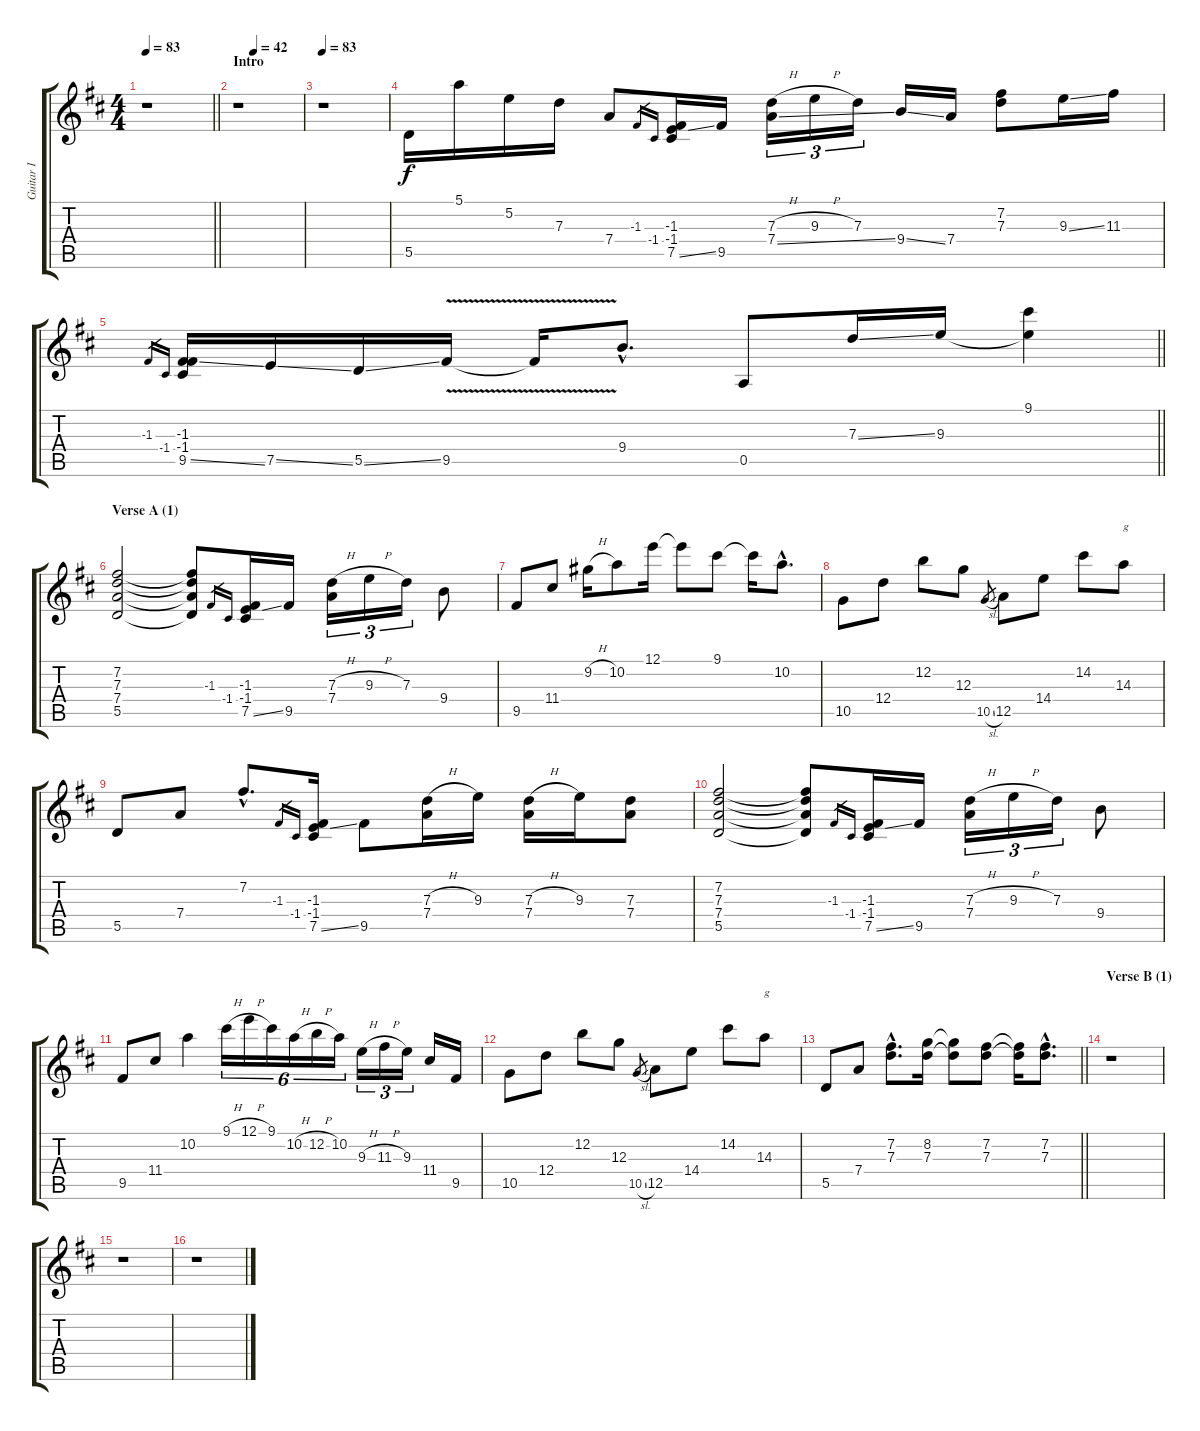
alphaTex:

\track ("Guitar I" "Guitar I") {instrument distortionguitar}
\staff {score tabs}
\tuning (E4 B3 G3 D3 A2 E2) {hide}
\ts (4 4)
\tempo 83
\clef g2
\barLineRight lightlight
\ks d
r.1{dy f instrument distortionguitar} |
\section ("" "Intro")
\tempo (42 0.25)
r.1 |
\tempo 83
r.1 |
5.5.16 5.1.16 5.2.16 7.3.16 7.4.8 -1.3.16{gr} -1.4.16{gr} (-1.3 -1.4 7.5{ss}).16 9.5.16 (7.3{h} 7.4{ss}).16{tu (3 2)} 9.3{h}.16{tu (3 2)} 7.3.16{tu (3 2)} 9.4{ss}.16 7.4.16 (7.2 7.3).8 9.3{ss}.16 11.3.16 |
\barLineRight lightlight
-1.3.16{gr} -1.4.16{gr} (-1.3 -1.4 9.5{ss}).16 7.5{ss}.16 5.5{ss}.16 9.5{v}.16 9.5{t}.16 9.4{hac}.8{d} 0.5.8 7.3{ss}.16 9.3.16 (9.1 9.3{t}).4 |
\section ("" "Verse A (1)")
(7.2 7.3 7.4 5.5).2 (7.2{t} 7.3{t} 7.4{t} 5.5{t}).8 -1.3.16{gr} -1.4.16{gr} (-1.3 -1.4 7.5{ss}).16 9.5.16 (7.3{h} 7.4).16{tu (3 2)} 9.3{h}.16{tu (3 2)} 7.3.16{tu (3 2)} 9.4.8 |
9.5.8 11.4.8 9.2{h}.16 10.2.8 12.1.16 12.1{t}.8 9.1.8 9.1{t}.16 10.2{hac}.8{d} |
10.5.8 12.4.8 12.2.8 12.3.8 10.5{sl}.8{gr} 12.5.8 14.4.8 14.2.8 14.3.8{txt "g"} |
5.5.8 7.4.8 7.2{hac}.8{d} -1.3.16{gr} -1.4.16{gr} (-1.3 -1.4 7.5{ss}).16 9.5.8 (7.3{h} 7.4).16 9.3.16 (7.3{h} 7.4).16 9.3.16 (7.3 7.4).8 |
(7.2 7.3 7.4 5.5).2 (7.2{t} 7.3{t} 7.4{t} 5.5{t}).8 -1.3.16{gr} -1.4.16{gr} (-1.3 -1.4 7.5{ss}).16 9.5.16 (7.3{h} 7.4).16{tu (3 2)} 9.3{h}.16{tu (3 2)} 7.3.16{tu (3 2)} 9.4.8 |
9.5.8 11.4.8 10.2.4 9.1{h}.16{tu (6 4)} 12.1{h}.16{tu (6 4)} 9.1.16{tu (6 4)} 10.2{h}.16{tu (6 4)} 12.2{h}.16{tu (6 4)} 10.2.16{tu (6 4)} 9.3{h}.16{tu (3 2)} 11.3{h}.16{tu (3 2)} 9.3.16{tu (3 2)} 11.4.16 9.5.16 |
10.5.8 12.4.8 12.2.8 12.3.8 10.5{sl}.8{gr} 12.5.8 14.4.8 14.2.8 14.3.8{txt "g"} |
\barLineRight lightlight
5.5.8 7.4.8 (7.2{hac} 7.3{hac}).8{d} (8.2 7.3).16 (8.2{t} 7.3{t}).8 (7.2 7.3).8 (7.2{t} 7.3{t}).16 (7.2{hac} 7.3{hac}).8{d} |
\section ("" "Verse B (1)")
r.1 |
r.1 |
r.1
